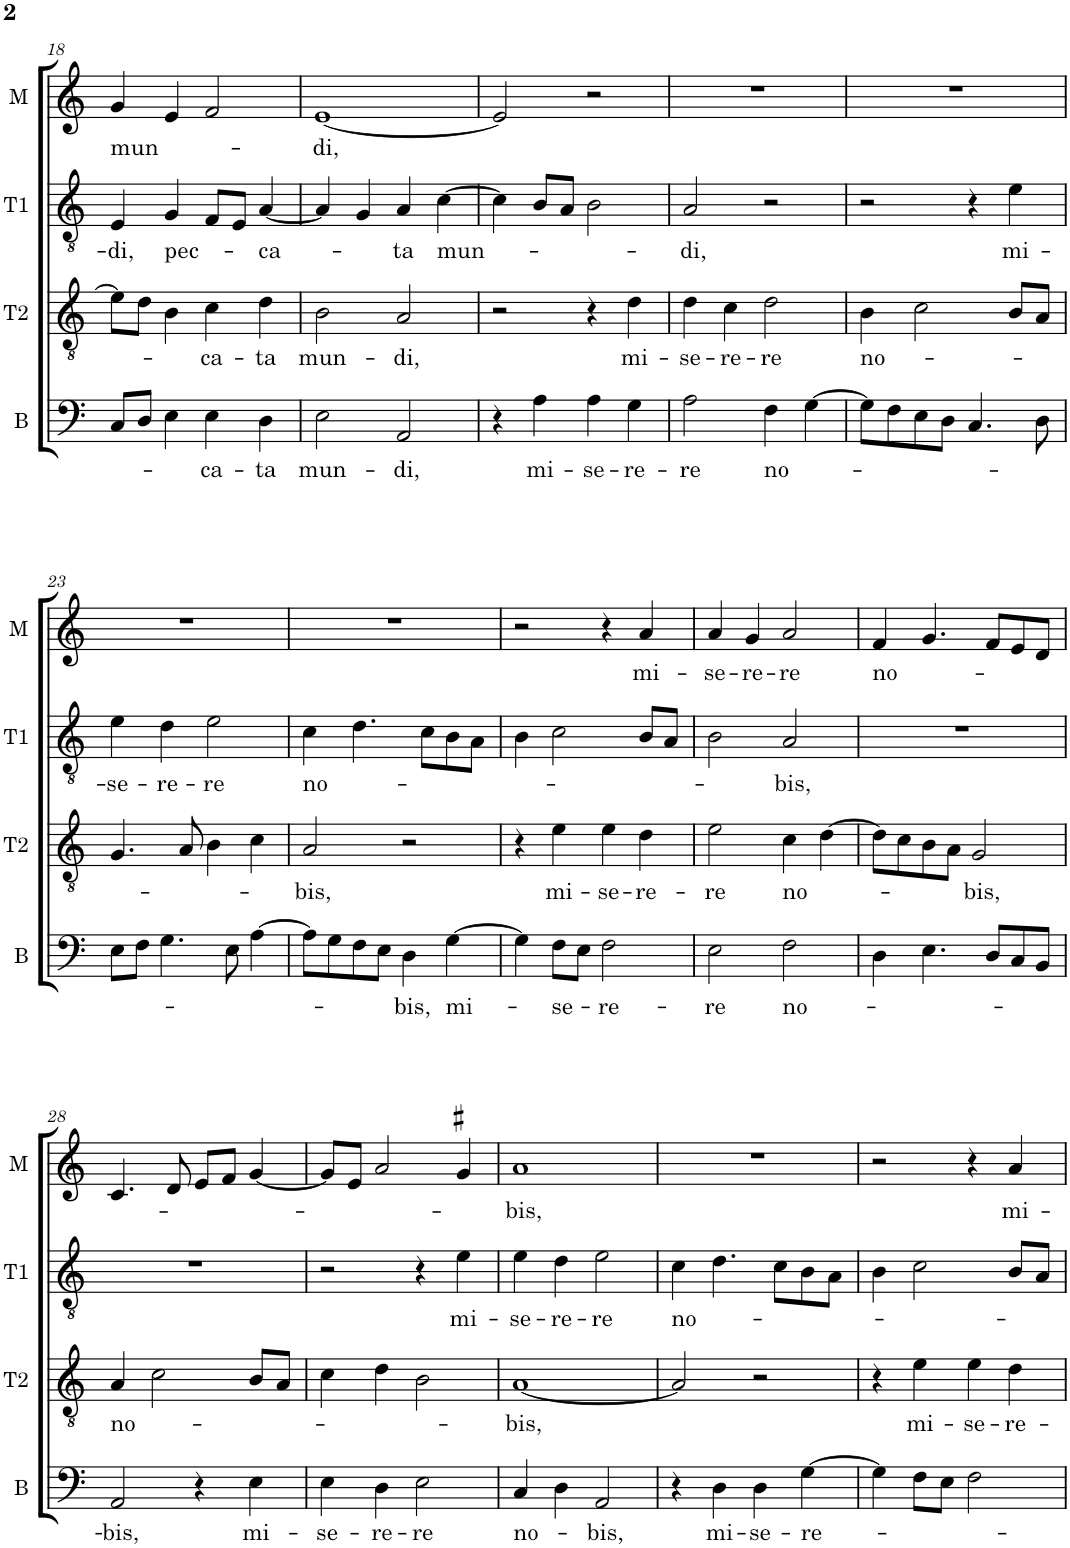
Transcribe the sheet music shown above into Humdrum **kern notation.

**kern	**text	**kern	**text	**kern	**text	**kern	**text
*part4	*part4	*part3	*part3	*part2	*part2	*part1	*part1
*staff4	*staff4	*staff3	*staff3	*staff2	*staff2	*staff1	*staff1
*I"B	*	*I"T2	*	*I"T1	*	*I"Mez	*
*I'B	*	*I'T2	*	*I'T1	*	*I'M	*
!!LO:PB:g=z
*clefF4	*	*clefGv2	*	*clefGv2	*	*clefG2	*
*	*	*	*	*Trd4c7	*	*	*
*k[]	*	*k[]	*	*k[]	*	*k[]	*
*M2/2	*	*M2/2	*	*M2/2	*	*M2/2	*
*met(c|)	*	*met(c|)	*	*met(c|)	*	*met(c|)	*
=18	=18	=18	=18	=18	=18	=18	=18
!	!	!	!	!	!LO:LY:b	!	!LO:LY:b
8C/L	.	8e\L]	.	4E/	-di,	4g/	mun-
8D/J	.	8d\J	.	.	.	.	.
!	!	!	!	!	!LO:LY:b	!	!
4E\	.	4B\	.	4G/	pec-	4e/	.
!	!LO:LY:b	!	!LO:LY:b	!	!	!	!
4E\	-ca-	4c\	-ca-	8F/L	.	2f/	.
.	.	.	.	8E/J	.	.	.
!	!LO:LY:b	!	!LO:LY:b	!	!LO:LY:b	!	!
4D\	-ta	4d\	-ta	[4A/	-ca-	.	.
=19	=19	=19	=19	=19	=19	=19	=19
!	!LO:LY:b	!	!LO:LY:b	!	!	!	!LO:LY:b
2E\	mun-	2B\	mun-	4A/]	.	[1e	-di,
.	.	.	.	4G/	.	.	.
!	!LO:LY:b	!	!LO:LY:b	!	!LO:LY:b	!	!
2AA/	-di,	2A/	-di,	4A/	-ta	.	.
!	!	!	!	!	!LO:LY:b	!	!
.	.	.	.	[4c\	mun-	.	.
=20	=20	=20	=20	=20	=20	=20	=20
4r	.	2r	.	4c\]	.	2e/]	.
!	!LO:LY:b	!	!	!	!	!	!
4A\	mi-	.	.	8B/L	.	.	.
.	.	.	.	8A/J	.	.	.
!	!LO:LY:b	!	!	!	!	!	!
4A\	-se-	4r	.	2B\	.	2r	.
!	!LO:LY:b	!	!LO:LY:b	!	!	!	!
4G\	-re-	4d\	mi-	.	.	.	.
=21	=21	=21	=21	=21	=21	=21	=21
!	!LO:LY:b	!	!LO:LY:b	!	!LO:LY:b	!	!
2A\	-re	4d\	-se-	2A/	-di,	1r	.
!	!	!	!LO:LY:b	!	!	!	!
.	.	4c\	-re-	.	.	.	.
!	!LO:LY:b	!	!LO:LY:b	!	!	!	!
4F\	no-	2d\	-re	2r	.	.	.
[4G\	.	.	.	.	.	.	.
=22	=22	=22	=22	=22	=22	=22	=22
!	!	!	!LO:LY:b	!	!	!	!
8G\L]	.	4B\	no-	2r	.	1r	.
8F\	.	.	.	.	.	.	.
8E\	.	2c\	.	.	.	.	.
8D\J	.	.	.	.	.	.	.
4.C/	.	.	.	4r	.	.	.
!	!	!	!	!	!LO:LY:b	!	!
.	.	8B/L	.	4e\	mi-	.	.
8D\	.	8A/J	.	.	.	.	.
!!LO:LB:g=z
=23	=23	=23	=23	=23	=23	=23	=23
!	!	!	!	!	!LO:LY:b	!	!
8E\L	.	4.G/	.	4e\	-se-	1r	.
8F\J	.	.	.	.	.	.	.
!	!	!	!	!	!LO:LY:b	!	!
4.G\	.	.	.	4d\	-re-	.	.
.	.	8A/	.	.	.	.	.
!	!	!	!	!	!LO:LY:b	!	!
.	.	4B\	.	2e\	-re	.	.
8E\	.	.	.	.	.	.	.
[4A\	.	4c\	.	.	.	.	.
=24	=24	=24	=24	=24	=24	=24	=24
!	!	!	!LO:LY:b	!	!LO:LY:b	!	!
8A\L]	.	2A/	-bis,	4c\	no-	1r	.
8G\	.	.	.	.	.	.	.
8F\	.	.	.	4.d\	.	.	.
8E\J	.	.	.	.	.	.	.
!	!LO:LY:b	!	!	!	!	!	!
4D\	bis,	2r	.	.	.	.	.
.	.	.	.	8c\L	.	.	.
!	!LO:LY:b	!	!	!	!	!	!
[4G\	mi-	.	.	8B\	.	.	.
.	.	.	.	8A\J	.	.	.
=25	=25	=25	=25	=25	=25	=25	=25
4G\]	.	4r	.	4B\	.	2r	.
!	!LO:LY:b	!	!LO:LY:b	!	!	!	!
8F\L	-se-	4e\	mi-	2c\	.	.	.
8E\J	.	.	.	.	.	.	.
!	!LO:LY:b	!	!LO:LY:b	!	!	!	!
2F\	-re-	4e\	-se-	.	.	4r	.
!	!	!	!LO:LY:b	!	!	!	!LO:LY:b
.	.	4d\	-re-	8B/L	.	4a/	mi-
.	.	.	.	8A/J	.	.	.
=26	=26	=26	=26	=26	=26	=26	=26
!	!LO:LY:b	!	!LO:LY:b	!	!	!	!LO:LY:b
2E\	-re	2e\	-re	2B\	.	4a/	-se-
!	!	!	!	!	!	!	!LO:LY:b
.	.	.	.	.	.	4g/	-re-
!	!LO:LY:b	!	!LO:LY:b	!	!LO:LY:b	!	!LO:LY:b
2F\	no-	4c\	no-	2A/	-bis,	2a/	-re
.	.	[4d\	.	.	.	.	.
=27	=27	=27	=27	=27	=27	=27	=27
!	!	!	!	!	!	!	!LO:LY:b
4D\	.	8d\L]	.	1r	.	4f/	no-
.	.	8c\	.	.	.	.	.
4.E\	.	8B\	.	.	.	4.g/	.
.	.	8A\J	.	.	.	.	.
!	!	!	!LO:LY:b	!	!	!	!
.	.	2G/	-bis,	.	.	.	.
8D/L	.	.	.	.	.	8f/L	.
8C/	.	.	.	.	.	8e/	.
8BB/J	.	.	.	.	.	8d/J	.
!!LO:LB:g=z
=28	=28	=28	=28	=28	=28	=28	=28
!	!LO:LY:b	!	!LO:LY:b	!	!	!	!
2AA/	-bis,	4A/	no-	1r	.	4.c/	.
.	.	2c\	.	.	.	.	.
.	.	.	.	.	.	8d/	.
4r	.	.	.	.	.	8e/L	.
.	.	.	.	.	.	8f/J	.
!	!LO:LY:b	!	!	!	!	!	!
4E\	mi-	8B/L	.	.	.	[4g/	.
.	.	8A/J	.	.	.	.	.
=29	=29	=29	=29	=29	=29	=29	=29
!	!LO:LY:b	!	!	!	!	!	!
4E\	-se-	4c\	.	2r	.	8g/L]	.
.	.	.	.	.	.	8e/J	.
!	!LO:LY:b	!	!	!	!	!	!
4D\	-re-	4d\	.	.	.	2a/	.
!	!LO:LY:b	!	!	!	!	!	!
2E\	-re	2B\	.	4r	.	.	.
!	!	!	!	!	!LO:LY:b	!	!
.	.	.	.	4e\	mi-	4g#X/	.
=30	=30	=30	=30	=30	=30	=30	=30
!	!LO:LY:b	!	!LO:LY:b	!	!LO:LY:b	!	!LO:LY:b
4C/	no-	[1A	-bis,	4e\	-se-	1a	-bis,
!	!	!	!	!	!LO:LY:b	!	!
4D\	.	.	.	4d\	-re-	.	.
!	!LO:LY:b	!	!	!	!LO:LY:b	!	!
2AA/	-bis,	.	.	2e\	-re	.	.
=31	=31	=31	=31	=31	=31	=31	=31
!	!	!	!	!	!LO:LY:b	!	!
4r	.	2A/]	.	4c\	no-	1r	.
!	!LO:LY:b	!	!	!	!	!	!
4D\	mi-	.	.	4.d\	.	.	.
!	!LO:LY:b	!	!	!	!	!	!
4D\	-se-	2r	.	.	.	.	.
.	.	.	.	8c\L	.	.	.
!	!LO:LY:b	!	!	!	!	!	!
[4G\	-re-	.	.	8B\	.	.	.
.	.	.	.	8A\J	.	.	.
=32	=32	=32	=32	=32	=32	=32	=32
4G\]	.	4r	.	4B\	.	2r	.
!	!	!	!LO:LY:b	!	!	!	!
8F\L	.	4e\	mi-	2c\	.	.	.
8E\J	.	.	.	.	.	.	.
!	!	!	!LO:LY:b	!	!	!	!
2F\	.	4e\	-se-	.	.	4r	.
!	!	!	!LO:LY:b	!	!	!	!LO:LY:b
.	.	4d\	-re-	8B/L	.	4a/	mi-
.	.	.	.	8A/J	.	.	.
=	=	=	=	=	=	=	=
*-	*-	*-	*-	*-	*-	*-	*-
